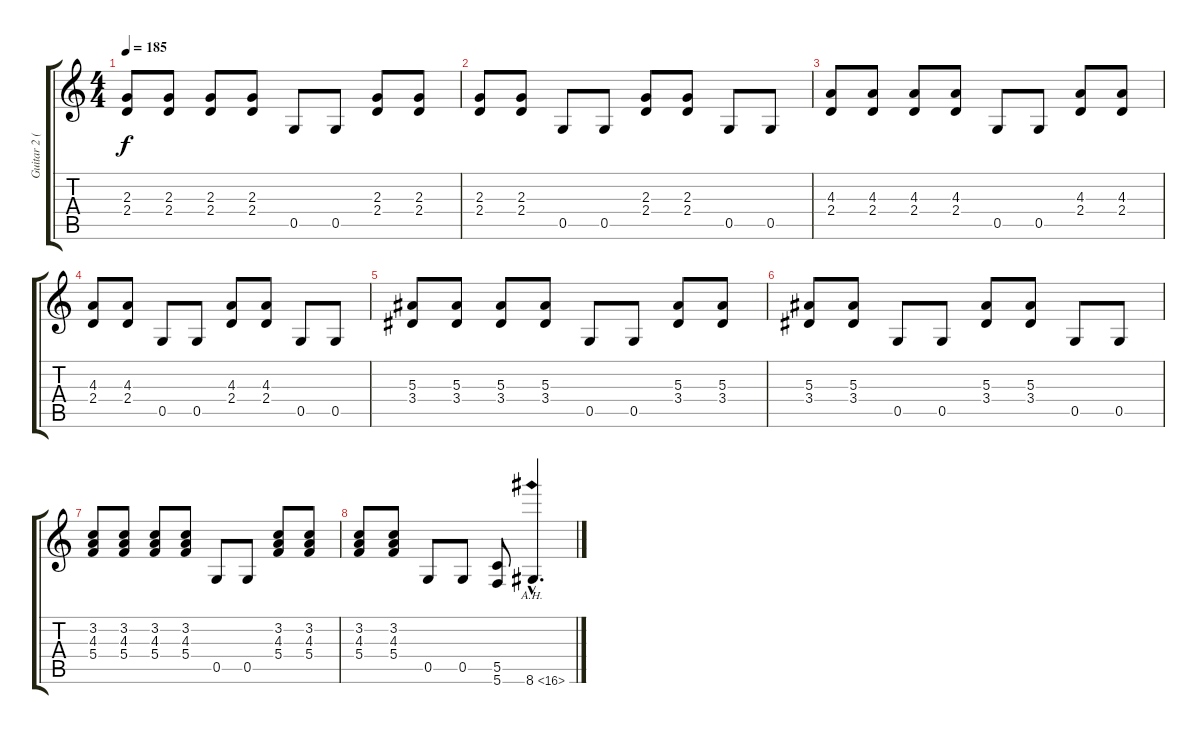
\track ("Guitar 2 (Lead)" "Guitar 2 (") {instrument distortionguitar}
\staff {score tabs}
\tuning (D4 A3 F3 C3 G2 C2) {hide}
\ts (4 4)
\tempo 185
\clef g2
\ks c
(2.3 2.4).8{dy f instrument distortionguitar} (2.3 2.4).8 (2.3 2.4).8 (2.3 2.4).8 0.5.8 0.5.8 (2.3 2.4).8 (2.3 2.4).8 |
(2.3 2.4).8 (2.3 2.4).8 0.5.8 0.5.8 (2.3 2.4).8 (2.3 2.4).8 0.5.8 0.5.8 |
(4.3 2.4).8 (4.3 2.4).8 (4.3 2.4).8 (4.3 2.4).8 0.5.8 0.5.8 (4.3 2.4).8 (4.3 2.4).8 |
(4.3 2.4).8 (4.3 2.4).8 0.5.8 0.5.8 (4.3 2.4).8 (4.3 2.4).8 0.5.8 0.5.8 |
(5.3 3.4).8 (5.3 3.4).8 (5.3 3.4).8 (5.3 3.4).8 0.5.8 0.5.8 (5.3 3.4).8 (5.3 3.4).8 |
(5.3 3.4).8 (5.3 3.4).8 0.5.8 0.5.8 (5.3 3.4).8 (5.3 3.4).8 0.5.8 0.5.8 |
(3.2 4.3 5.4).8 (3.2 4.3 5.4).8 (3.2 4.3 5.4).8 (3.2 4.3 5.4).8 0.5.8 0.5.8 (3.2 4.3 5.4).8 (3.2 4.3 5.4).8 |
(3.2 4.3 5.4).8 (3.2 4.3 5.4).8 0.5.8 0.5.8 (5.5 5.6).8 8.6{ah 8 hac}.4{d instrument guitarharmonics}
